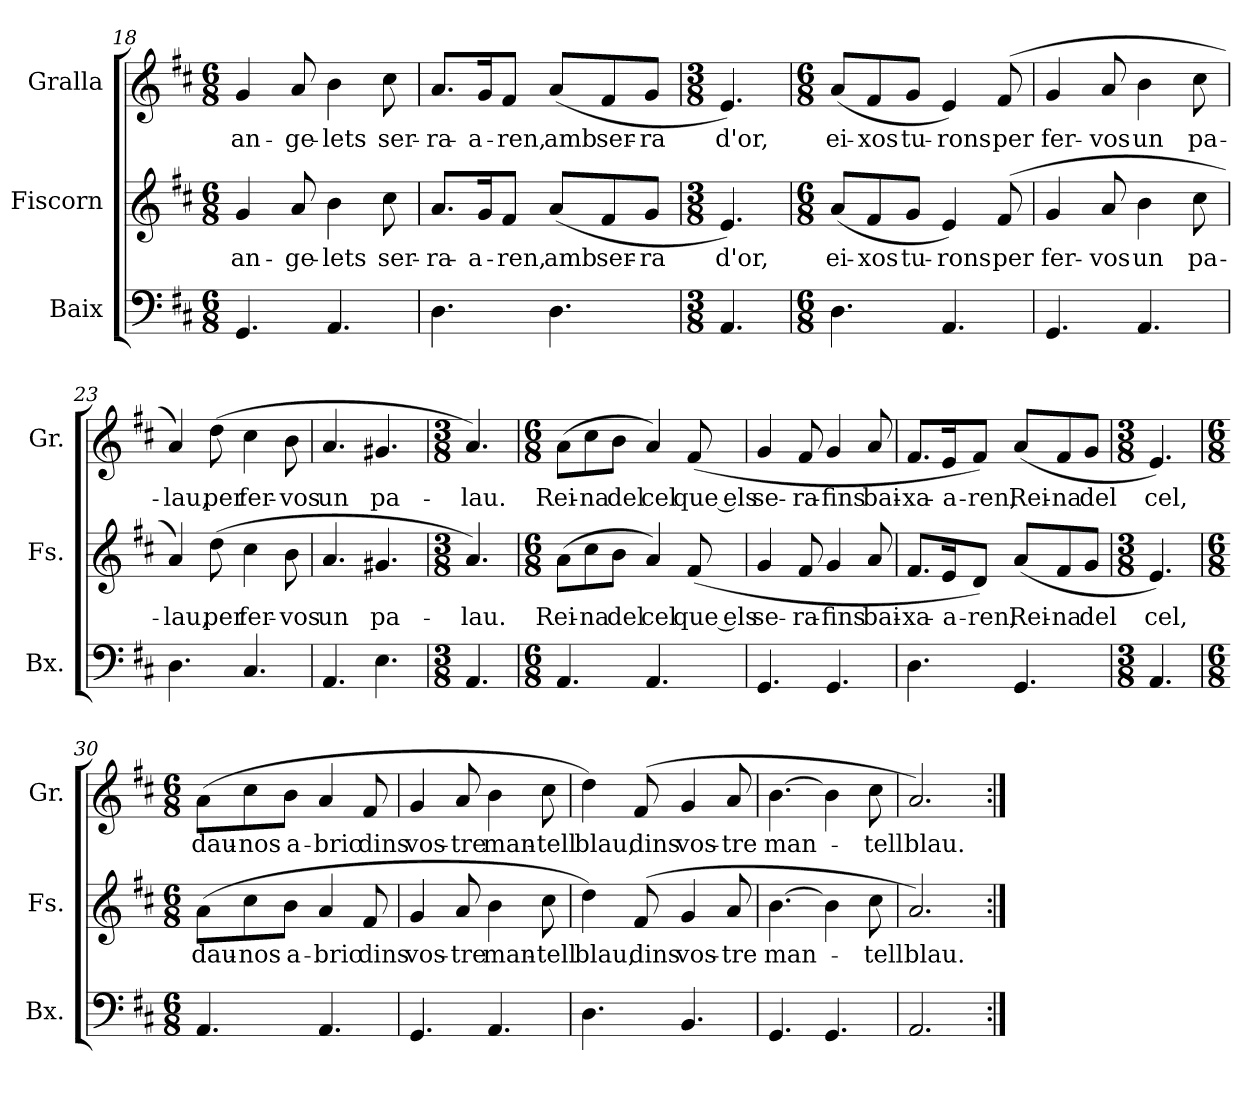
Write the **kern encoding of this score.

**kern	**kern	**text	**kern	**text
*part3	*part2	*part2	*part1	*part1
*staff3	*staff2	*staff2	*staff1	*staff1
*I"Baix	*I"Fiscorn	*	*I"Gralla	*
*I'Bx.	*I'Fs.	*	*I'Gr.	*
*clefF4	*clefG2	*	*clefG2	*
*k[f#c#]	*k[f#c#]	*	*k[f#c#]	*
*M6/8	*M6/8	*	*M6/8	*
=18	=18	=18	=18	=18
!	!	!LO:LY:b	!	!LO:LY:b
4.GG/	4g/	an-	4g/	an-
!	!	!LO:LY:b	!	!LO:LY:b
.	8a/	-ge-	8a/	-ge-
!	!	!LO:LY:b	!	!LO:LY:b
4.AA/	4b\	-lets	4b\	-lets
!	!	!LO:LY:b	!	!LO:LY:b
.	8cc#\	ser-	8cc#\	ser-
=19	=19	=19	=19	=19
!	!	!LO:LY:b	!	!LO:LY:b
4.D\	8.a/L	-ra-	8.a/L	-ra-
!	!	!LO:LY:b	!	!LO:LY:b
.	16g/K	-a-	16g/K	-a-
!	!	!LO:LY:b	!	!LO:LY:b
.	8f#/J	-ren,	8f#/J	-ren,
!	!	!LO:LY:b	!	!LO:LY:b
4.D\	(<8a/L	amb	(<8a/L	amb
!	!	!LO:LY:b	!	!LO:LY:b
.	8f#/	ser-	8f#/	ser-
!	!	!LO:LY:b	!	!LO:LY:b
.	8g/J	-ra	8g/J	-ra
=20	=20	=20	=20	=20
*M3/8	*M3/8	*	*M3/8	*
!	!	!LO:LY:b	!	!LO:LY:b
4.AA/	4.e/)	d'or,	4.e/)	d'or,
!!LO:PB:g=z
=21	=21	=21	=21	=21
*M6/8	*M6/8	*	*M6/8	*
!	!	!LO:LY:b	!	!LO:LY:b
4.D\	(<8a/L	ei-	(<8a/L	ei-
!	!	!LO:LY:b	!	!LO:LY:b
.	8f#/	-xos	8f#/	-xos
!	!	!LO:LY:b	!	!LO:LY:b
.	8g/J	tu-	8g/J	tu-
!	!	!LO:LY:b	!	!LO:LY:b
4.AA/	4e/)	-rons	4e/)	-rons
!	!	!LO:LY:b	!	!LO:LY:b
.	(>8f#/	per	(>8f#/	per
=22	=22	=22	=22	=22
!	!	!LO:LY:b	!	!LO:LY:b
4.GG/	4g/	fer-	4g/	fer-
!	!	!LO:LY:b	!	!LO:LY:b
.	8a/	-vos	8a/	-vos
!	!	!LO:LY:b	!	!LO:LY:b
4.AA/	4b\	un	4b\	un
!	!	!LO:LY:b	!	!LO:LY:b
.	8cc#\	pa-	8cc#\	pa-
=23	=23	=23	=23	=23
!	!	!LO:LY:b	!	!LO:LY:b
4.D\	4a/)	-lau,	4a/)	-lau,
!	!	!LO:LY:b	!	!LO:LY:b
.	(>8dd\	per	(>8dd\	per
!	!	!LO:LY:b	!	!LO:LY:b
4.C#/	4cc#\	fer-	4cc#\	fer-
!	!	!LO:LY:b	!	!LO:LY:b
.	8b\	-vos	8b\	-vos
=24	=24	=24	=24	=24
!	!	!LO:LY:b	!	!LO:LY:b
4.AA/	4.a/	un	4.a/	un
!	!	!LO:LY:b	!	!LO:LY:b
4.E\	4.g#X/	pa-	4.g#X/	pa-
=25	=25	=25	=25	=25
*M3/8	*M3/8	*	*M3/8	*
!	!	!LO:LY:b	!	!LO:LY:b
4.AA/	4.a/)	-lau.	4.a/)	-lau.
!!LO:LB:g=z
=26	=26	=26	=26	=26
*M6/8	*M6/8	*	*M6/8	*
!	!	!LO:LY:b	!	!LO:LY:b
4.AA/	(>8a\L	Rei-	(>8a\L	Rei-
!	!	!LO:LY:b	!	!LO:LY:b
.	8cc#\	-na	8cc#\	-na
!	!	!LO:LY:b	!	!LO:LY:b
.	8b\J	del	8b\J	del
!	!	!LO:LY:b	!	!LO:LY:b
4.AA/	4a/)	cel	4a/)	cel
!	!	!LO:LY:b	!	!LO:LY:b
.	(>8f#/	que els	(>8f#/	que els
=27	=27	=27	=27	=27
!	!	!LO:LY:b	!	!LO:LY:b
4.GG/	4g/	se-	4g/	se-
!	!	!LO:LY:b	!	!LO:LY:b
.	8f#/	-ra-	8f#/	-ra-
!	!	!LO:LY:b	!	!LO:LY:b
4.GG/	4g/	-fins	4g/	-fins
!	!	!LO:LY:b	!	!LO:LY:b
.	8a/	bai-	8a/	bai-
=28	=28	=28	=28	=28
!	!	!LO:LY:b	!	!LO:LY:b
4.D\	8.f#/L	-xa-	8.f#/L	-xa-
!	!	!LO:LY:b	!	!LO:LY:b
.	16e/K	-a-	16e/K	-a-
!	!	!LO:LY:b	!	!LO:LY:b
.	8d/J)	-ren,	8f#/J)	-ren,
!	!	!LO:LY:b	!	!LO:LY:b
4.GG/	(<8a/L	Rei-	(<8a/L	Rei-
!	!	!LO:LY:b	!	!LO:LY:b
.	8f#/	-na	8f#/	-na
!	!	!LO:LY:b	!	!LO:LY:b
.	8g/J	del	8g/J	del
=29	=29	=29	=29	=29
*M3/8	*M3/8	*	*M3/8	*
!	!	!LO:LY:b	!	!LO:LY:b
4.AA/	4.e/)	cel,	4.e/)	cel,
!!LO:LB:g=z
=30	=30	=30	=30	=30
*M6/8	*M6/8	*	*M6/8	*
!	!	!LO:LY:b	!	!LO:LY:b
4.AA/	(>8a\L	dau-	(>8a\L	dau-
!	!	!LO:LY:b	!	!LO:LY:b
.	8cc#\	-nos	8cc#\	-nos
!	!	!LO:LY:b	!	!LO:LY:b
.	8b\J	a-	8b\J	a-
!	!	!LO:LY:b	!	!LO:LY:b
4.AA/	4a/	-bric	4a/	-bric
!	!	!LO:LY:b	!	!LO:LY:b
.	8f#/	dins	8f#/	dins
=31	=31	=31	=31	=31
!	!	!LO:LY:b	!	!LO:LY:b
4.GG/	4g/	vos-	4g/	vos-
!	!	!LO:LY:b	!	!LO:LY:b
.	8a/	-tre	8a/	-tre
!	!	!LO:LY:b	!	!LO:LY:b
4.AA/	4b\	man-	4b\	man-
!	!	!LO:LY:b	!	!LO:LY:b
.	8cc#\	-tell	8cc#\	-tell
=32	=32	=32	=32	=32
!	!	!LO:LY:b	!	!LO:LY:b
4.D\	4dd\)	blau,	4dd\)	blau,
!	!	!LO:LY:b	!	!LO:LY:b
.	(>8f#/	dins	(>8f#/	dins
!	!	!LO:LY:b	!	!LO:LY:b
4.BB/	4g/	vos-	4g/	vos-
!	!	!LO:LY:b	!	!LO:LY:b
.	8a/	-tre	8a/	-tre
=33	=33	=33	=33	=33
!	!	!LO:LY:b	!	!LO:LY:b
4.GG/	[4.b\	man-	[4.b\	man-
4.GG/	4b\]	.	4b\]	.
!	!	!LO:LY:b	!	!LO:LY:b
.	8cc#\	-tell	8cc#\	-tell
=34	=34	=34	=34	=34
!	!	!LO:LY:b	!	!LO:LY:b
2.AA/	2.a/)	blau.-	2.a/)	blau.-
=:|!	=:|!	=:|!	=:|!	=:|!
*-	*-	*-	*-	*-
